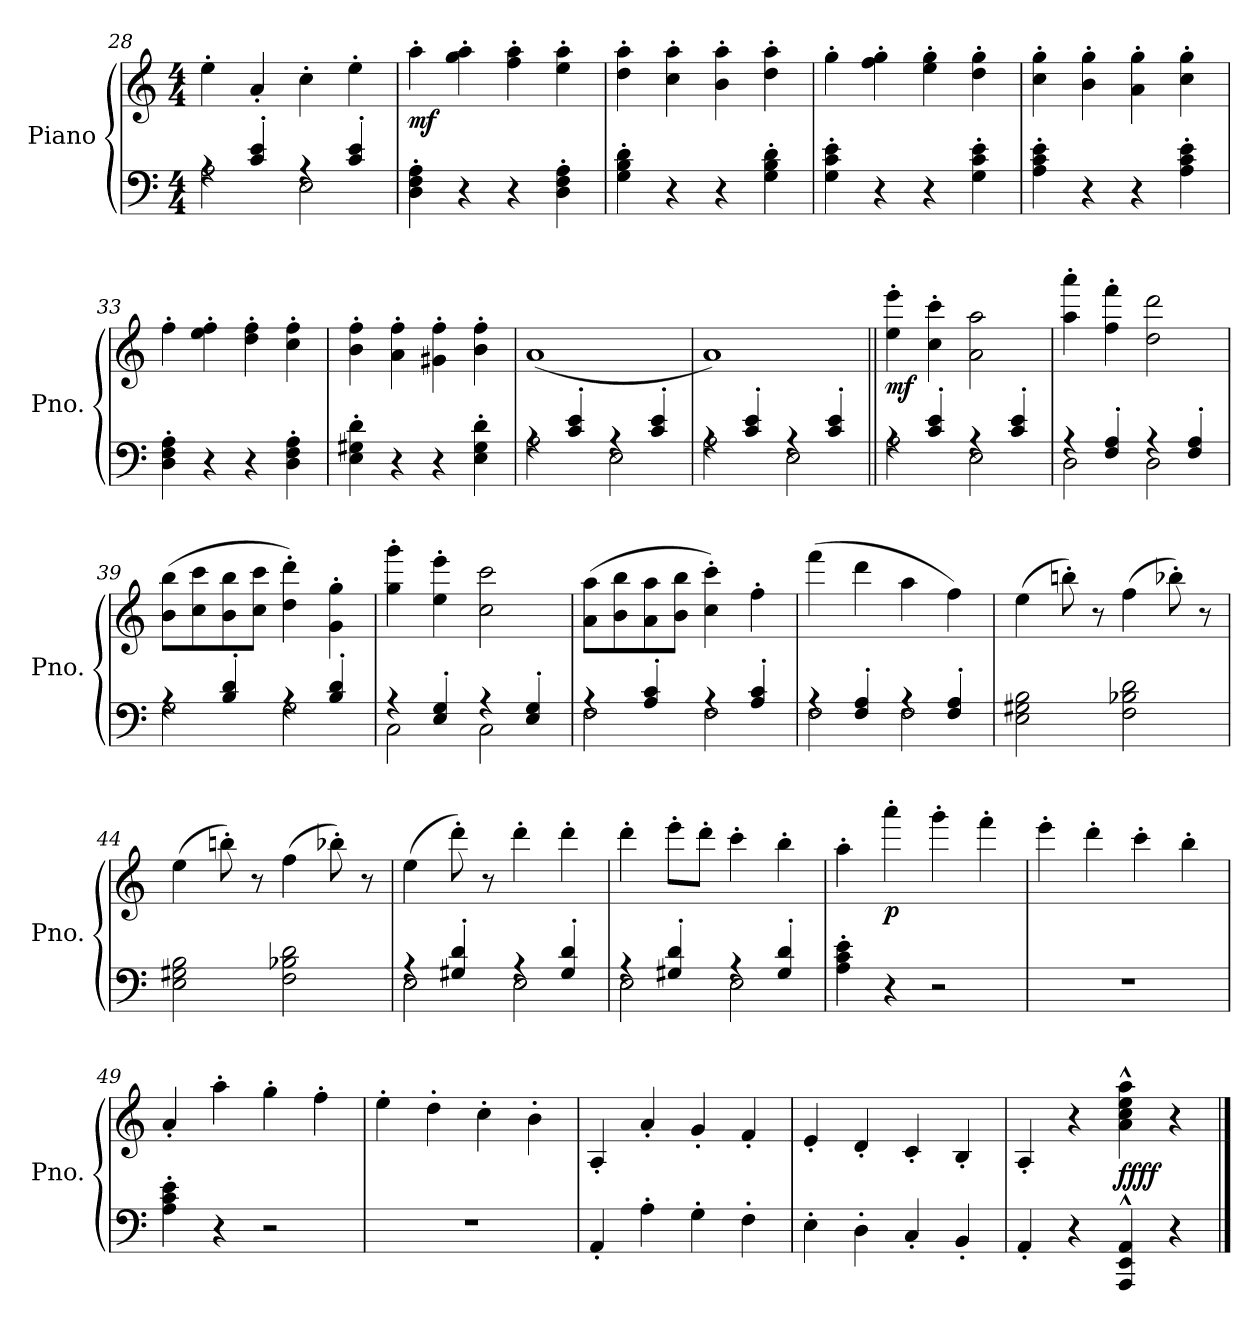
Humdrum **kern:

**kern	**kern	**dynam
*part1	*part1	*part1
*staff2	*staff1	*staff1/2
*I"Piano	*	*
*I'Pno.	*	*
*clefF4	*clefG2	*
*k[]	*k[]	*
*M4/4	*M4/4	*
=28	=28	=28
*^	*	*
4rA	2A\	4ee'\	.
4c/' 4e/'	.	4a'/	.
4rA	2E\	4cc'\	.
4c/' 4e/'	.	4ee'\	.
*v	*v	*	*
!!LO:LB:g=z
=29	=29	=29
!	!	!LO:DY:b
4D\' 4F\' 4A\'	4aa'\	mf
4r	4gg\' 4aa\'	.
4r	4ff\' 4aa\'	.
4D\' 4F\' 4A\'	4ee\' 4aa\'	.
=30	=30	=30
4G\' 4B\' 4d\'	4dd\' 4aa\'	.
4r	4cc\' 4aa\'	.
4r	4b\' 4aa\'	.
4G\' 4B\' 4d\'	4dd\' 4aa\'	.
=31	=31	=31
4G\' 4c\' 4e\'	4gg'\	.
4r	4ff\' 4gg\'	.
4r	4ee\' 4gg\'	.
4G\' 4c\' 4e\'	4dd\' 4gg\'	.
=32	=32	=32
4A\' 4c\' 4e\'	4cc\' 4gg\'	.
4r	4b\' 4gg\'	.
4r	4a\' 4gg\'	.
4A\' 4c\' 4e\'	4cc\' 4gg\'	.
!!LO:LB:g=z
=33	=33	=33
4D\' 4F\' 4A\'	4ff'\	.
4r	4ee\' 4ff\'	.
4r	4dd\' 4ff\'	.
4D\' 4F\' 4A\'	4cc\' 4ff\'	.
=34	=34	=34
4E\' 4G#X\' 4d\'	4b\' 4ff\'	.
4r	4a\' 4ff\'	.
4r	4g#X\' 4ff\'	.
4E\' 4G#\' 4d\'	4b\' 4ff\'	.
=35	=35	=35
*^	*	*
4rA	2A\	(1a	.
4c/' 4e/'	.	.	.
4rA	2E\	.	.
4c/' 4e/'	.	.	.
=36	=36	=36	=36
4rA	2A\	1a)	.
4c/' 4e/'	.	.	.
4rA	2E\	.	.
4c/' 4e/'	.	.	.
!!LO:PB:g=z
=37||	=37||	=37||	=37||
!	!	!	!LO:DY:b
4rA	2A\	4ee\' 4eee\'	mf
4c/' 4e/'	.	4cc\' 4ccc\'	.
4rA	2E\	2a\ 2aa\	.
4c/' 4e/'	.	.	.
=38	=38	=38	=38
4rA	2D\	4aa\' 4aaa\'	.
4F/' 4A/'	.	4ff\' 4fff\'	.
4rA	2D\	2dd\ 2ddd\	.
4F/' 4A/'	.	.	.
=39	=39	=39	=39
4rA	2G\	(8b\ 8bb\L	.
.	.	8cc\ 8ccc\	.
4B/' 4d/'	.	8b\ 8bb\	.
.	.	8cc\ 8ccc\J	.
4rA	2G\	4dd\' 4ddd\')	.
4B/' 4d/'	.	4g\' 4gg\'	.
!!LO:LB:g=z
=40	=40	=40	=40
4rA	2C\	4gg\' 4ggg\'	.
4E/' 4G/'	.	4ee\' 4eee\'	.
4rA	2C\	2cc\ 2ccc\	.
4E/' 4G/'	.	.	.
=41	=41	=41	=41
4rA	2F\	(8a\ 8aa\L	.
.	.	8b\ 8bb\	.
4A/' 4c/'	.	8a\ 8aa\	.
.	.	8b\ 8bb\J	.
4rA	2F\	4cc\' 4ccc\')	.
4A/' 4c/'	.	4ff'\	.
=42	=42	=42	=42
4rA	2F\	(4fff\	.
4F/' 4A/'	.	4ddd\	.
4rA	2F\	4aa\	.
4F/' 4A/'	.	4ff\)	.
*v	*v	*	*
!!LO:LB:g=z
=43	=43	=43
2E\ 2G#X\ 2B\	(4ee\	.
.	8bbn'\)	.
.	8r	.
2F\ 2B-X\ 2d\	(4ff\	.
.	8bb-X'\)	.
.	8r	.
=44	=44	=44
2E\ 2G#X\ 2B\	(4ee\	.
.	8bbn'\)	.
.	8r	.
2F\ 2B-X\ 2d\	(4ff\	.
.	8bb-X'\)	.
.	8r	.
=45	=45	=45
*^	*	*
4rA	2E\	(4ee\	.
4G#X/' 4d/'	.	8ddd'\)	.
.	.	8r	.
4rA	2E\	4ddd'\	.
4G#/' 4d/'	.	4ddd'\	.
!!LO:LB:g=z
=46	=46	=46	=46
4rA	2E\	4ddd'\	.
4G#X/' 4d/'	.	8eee'\L	.
.	.	8ddd'\J	.
4rA	2E\	4ccc'\	.
4G#/' 4d/'	.	4bb'\	.
*v	*v	*	*
=47	=47	=47
4A\' 4c\' 4e\'	4aa'\	.
!	!	!LO:DY:b
4r	4aaa'\	p
2r	4ggg'\	.
.	4fff'\	.
=48	=48	=48
1r	4eee'\	.
.	4ddd'\	.
.	4ccc'\	.
.	4bb'\	.
=49	=49	=49
4A\' 4c\' 4e\'	4a'/	.
4r	4aa'\	.
2r	4gg'\	.
.	4ff'\	.
!!LO:LB:g=z
=50	=50	=50
1r	4ee'\	.
.	4dd'\	.
.	4cc'\	.
.	4b'\	.
=51	=51	=51
4AA'/	4A'/	.
4A'\	4a'/	.
4G'\	4g'/	.
4F'\	4f'/	.
=52	=52	=52
4E'\	4e'/	.
4D'\	4d'/	.
4C'/	4c'/	.
4BB'/	4B'/	.
=53	=53	=53
4AA'/	4A'/	.
4r	4r	.
!	!	!LO:DY:b
!	!	!LO:DY:n=1:b
!	!	!LO:DY:n=2:b
!	!	!LO:DY:n=3:b
4AAA/^^ 4EE/^^ 4AA/^^	4a\^^ 4cc\^^ 4ee\^^ 4aa\^^	f f f f
4r	4r	.
==	==	==
*-	*-	*-
